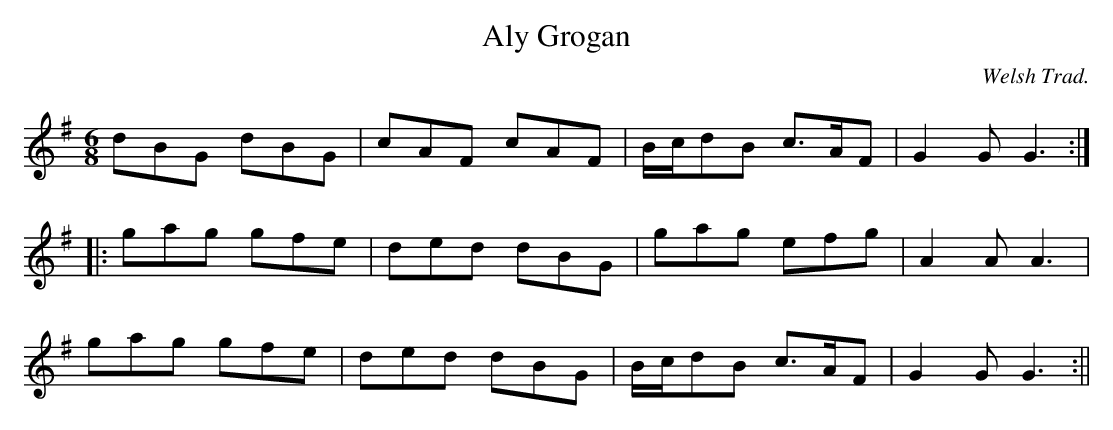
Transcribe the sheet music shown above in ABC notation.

X:1
T:Aly Grogan
C:Welsh Trad.
M:6/8
L:1/8
K:G
dBG dBG|cAF cAF|B/2c/2dB c>AF|G2G G3:|
|:gag gfe|ded dBG|gag efg|A2A A3|
gag gfe|ded dBG|B/2c/2dB c>AF|G2G G3:||
